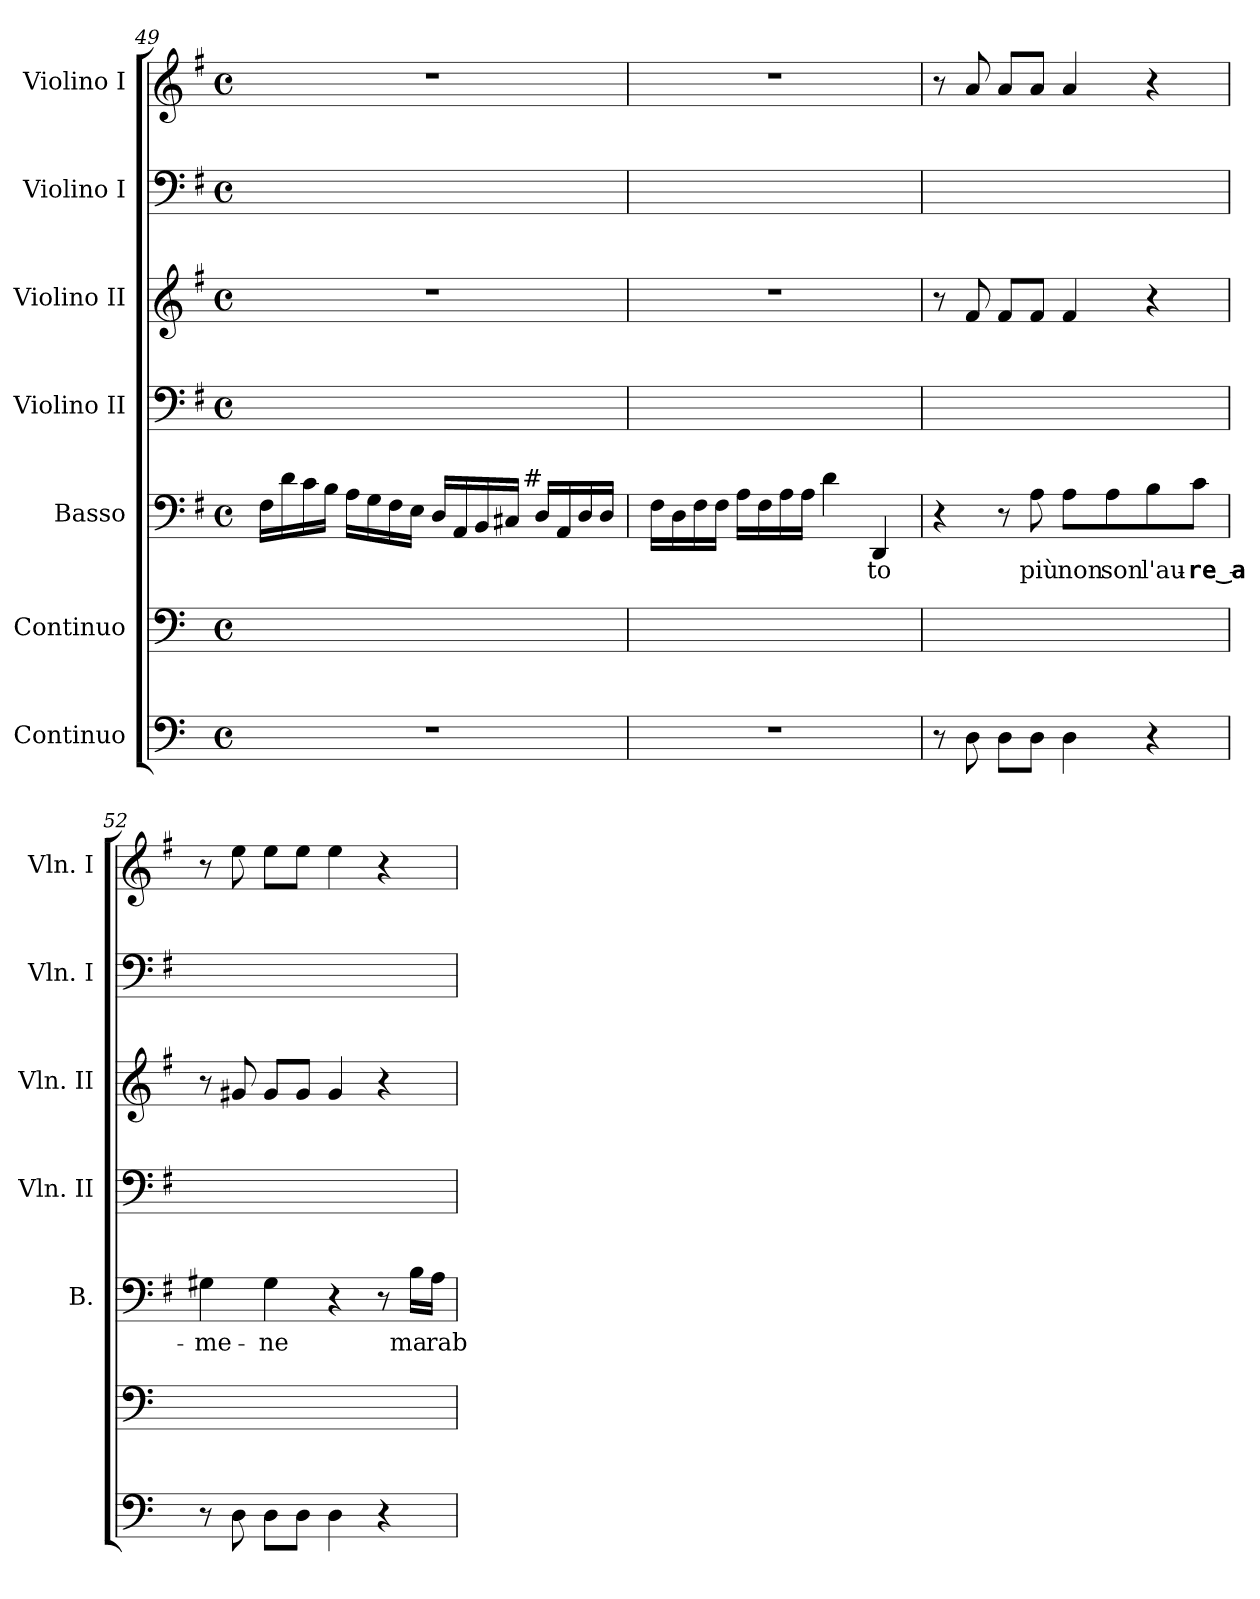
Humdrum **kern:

**kern	**kern	**text	**kern	**text	**kern	**text	**kern	**kern	**text	**kern
*part7	*part6	*part6	*part5	*part5	*part4	*part4	*part3	*part2	*part2	*part1
*staff7	*staff6	*staff6	*staff5	*staff5	*staff4	*staff4	*staff3	*staff2	*staff2	*staff1
*I"Continuo	*I"Continuo	*	*I"Basso	*	*I"Violino II	*	*I"Violino II	*I"Violino I	*	*I"Violino I
*	*	*	*I'B.	*	*I'Vln. II	*	*I'Vln. II	*I'Vln. I	*	*I'Vln. I
*clefF4	*clefF4	*	*clefF4	*	*clefF4	*	*clefG2	*clefF4	*	*clefG2
*k[]	*k[]	*	*k[f#]	*	*k[f#]	*	*k[f#]	*k[f#]	*	*k[f#]
*a:	*a:	*	*e:	*	*e:	*	*e:	*e:	*	*e:
*M4/4	*M4/4	*	*M4/4	*	*M4/4	*	*M4/4	*M4/4	*	*M4/4
*met(c)	*met(c)	*	*met(c)	*	*met(c)	*	*met(c)	*met(c)	*	*met(c)
=49	=49	=49	=49	=49	=49	=49	=49	=49	=49	=49
*	*	*	*^	*	*	*	*	*	*	*
1r	16F#i\LLyy	.	16F#i\LL	2ryy	.	16F#i/LLyy	.	1r	16F#i/LLyy	.	1r
.	16di\yy	.	16di\	.	.	16di/yy	.	.	16di/yy	.	.
.	16ci\yy	.	16ci\	.	.	16ci/yy	.	.	16ci/yy	.	.
.	16Bi\JJyy	.	16Bi\JJ	.	.	16Bi/JJyy	.	.	16Bi/JJyy	.	.
.	16Ai\LLyy	.	16Ai\LL	.	.	16Ai/LLyy	.	.	16Ai/LLyy	.	.
.	16Gi\yy	.	16Gi\	.	.	16Gi/yy	.	.	16Gi/yy	.	.
.	16F#i\yy	.	16F#i\	.	.	16F#i/yy	.	.	16F#i/yy	.	.
.	16Ei\JJyy	.	16Ei\JJ	.	.	16Ei/JJyy	.	.	16Ei/JJyy	.	.
.	16Di/LLyy	.	16Di/LL	8ryy	.	16Di/LLyy	.	.	16Di/LLyy	.	.
.	16AAi/yy	.	16AAi/	.	.	16AAi/yy	.	.	16AAi/yy	.	.
.	16BBi/yy	.	16BBi/	16ryy	.	16BBi/yy	.	.	16BBi/yy	.	.
.	16C#i/JJyy	.	16C#i/JJ	32ryy	.	16C#i/JJyy	.	.	16C#i/JJyy	.	.
.	.	.	.	256ryy	.	.	.	.	.	.	.
!	!	!	!	!LO:TX:a:t=#	!	!	!	!	!	!	!
.	.	.	.	4ryy	.	.	.	.	.	.	.
.	16Di/LLyy	.	16Di/LL	.	.	16Di/LLyy	.	.	16Di/LLyy	.	.
.	16AAi/yy	.	16AAi/	.	.	16AAi/yy	.	.	16AAi/yy	.	.
.	16Di/yy	.	16Di/	.	.	16Di/yy	.	.	16Di/yy	.	.
.	16Di/JJyy	.	16Di/JJ	.	.	16Di/JJyy	.	.	16Di/JJyy	.	.
.	.	.	.	64..ryy	.	.	.	.	.	.	.
*	*	*	*v	*v	*	*	*	*	*	*	*
=50	=50	=50	=50	=50	=50	=50	=50	=50	=50	=50
1r	16F#i\LLyy	.	16F#i\LL	.	16F#i/LLyy	.	1r	16F#i/LLyy	.	1r
.	16Di\yy	.	16Di\	.	16Di/yy	.	.	16Di/yy	.	.
.	16F#i\yy	.	16F#i\	.	16F#i/yy	.	.	16F#i/yy	.	.
.	16F#i\JJyy	.	16F#i\JJ	.	16F#i/JJyy	.	.	16F#i/JJyy	.	.
.	16Ai\LLyy	.	16Ai\LL	.	16Ai/LLyy	.	.	16Ai/LLyy	.	.
.	16F#i\yy	.	16F#i\	.	16F#i/yy	.	.	16F#i/yy	.	.
.	16Ai\yy	.	16Ai\	.	16Ai/yy	.	.	16Ai/yy	.	.
.	16Ai\JJyy	.	16Ai\JJ	.	16Ai/JJyy	.	.	16Ai/JJyy	.	.
.	4di\yy	.	4di\	.	4di/yy	.	.	4di/yy	.	.
!	!	!LO:LY:b:color=#000000	!	!	!	!	!	!	!	!
!	!	!	!	!LO:LY:b:color=#000000	!	!	!	!	!	!
!	!	!	!	!	!	!LO:LY:b:color=#000000	!	!	!	!
!	!	!	!	!	!	!	!	!	!LO:LY:b:color=#000000	!
.	4DDi/yy	-to	4DDi/	-to	4DDi/yy	-to	.	4DDi/yy	-to	.
=51	=51	=51	=51	=51	=51	=51	=51	=51	=51	=51
8r	4ryy	.	4r	.	4ryy	.	8r	4ryy	.	8r
8Di\	.	.	.	.	.	.	8f#i/	.	.	8ai/
8Di\L	8ryy	.	8r	.	8ryy	.	8f#i/L	8ryy	.	8ai/L
!	!	!LO:LY:b:color=#000000	!	!	!	!	!	!	!	!
!	!	!	!	!LO:LY:b:color=#000000	!	!	!	!	!	!
!	!	!	!	!	!	!LO:LY:b:color=#000000	!	!	!	!
!	!	!	!	!	!	!	!	!	!LO:LY:b:color=#000000	!
8Di\J	8Ai\yy	più	8Ai\	più	8Ai/yy	più	8f#i/J	8Ai/yy	più	8ai/J
!	!	!LO:LY:b:color=#000000	!	!	!	!	!	!	!	!
!	!	!	!	!LO:LY:b:color=#000000	!	!	!	!	!	!
!	!	!	!	!	!	!LO:LY:b:color=#000000	!	!	!	!
!	!	!	!	!	!	!	!	!	!LO:LY:b:color=#000000	!
4Di\	8Ai\Lyy	non	8Ai\L	non	8Ai/Lyy	non	4f#i/	8Ai/Lyy	non	4ai/
!	!	!LO:LY:b:color=#000000	!	!	!	!	!	!	!	!
!	!	!	!	!LO:LY:b:color=#000000	!	!	!	!	!	!
!	!	!	!	!	!	!LO:LY:b:color=#000000	!	!	!	!
!	!	!	!	!	!	!	!	!	!LO:LY:b:color=#000000	!
.	8Ai\yy	son	8Ai\	son	8Ai/yy	son	.	8Ai/yy	son	.
!	!	!LO:LY:b:color=#000000	!	!	!	!	!	!	!	!
!	!	!	!	!LO:LY:b:color=#000000	!	!	!	!	!	!
!	!	!	!	!	!	!LO:LY:b:color=#000000	!	!	!	!
!	!	!	!	!	!	!	!	!	!LO:LY:b:color=#000000	!
4r	8Bi\yy	l'au-	8Bi\	l'au-	8Bi/yy	l'au-	4r	8Bi/yy	l'au-	4r
!	!	!LO:LY:b:color=#000000	!	!	!	!	!	!	!	!
!	!	!	!	!LO:LY:b:color=#000000	!	!	!	!	!	!
!	!	!	!	!	!	!LO:LY:b:color=#000000	!	!	!	!
!	!	!	!	!	!	!	!	!	!LO:LY:b:color=#000000	!
.	8ci\Jyy	-re_a-	8ci\J	-re_a-	8ci/Jyy	-re_a-	.	8ci/Jyy	-re_a-	.
=52	=52	=52	=52	=52	=52	=52	=52	=52	=52	=52
!	!	!LO:LY:b:color=#000000	!	!	!	!	!	!	!	!
!	!	!	!	!LO:LY:b:color=#000000	!	!	!	!	!	!
!	!	!	!	!	!	!LO:LY:b:color=#000000	!	!	!	!
!	!	!	!	!	!	!	!	!	!LO:LY:b:color=#000000	!
8r	4G#Xi\yy	-me-	4G#Xi\	-me-	4G#Xi/yy	-me-	8r	4G#Xi/yy	-me-	8r
8Di\	.	.	.	.	.	.	8g#Xi/	.	.	8eei\
!	!	!LO:LY:b:color=#000000	!	!	!	!	!	!	!	!
!	!	!	!	!LO:LY:b:color=#000000	!	!	!	!	!	!
!	!	!	!	!	!	!LO:LY:b:color=#000000	!	!	!	!
!	!	!	!	!	!	!	!	!	!LO:LY:b:color=#000000	!
8Di\L	4G#i\yy	-ne	4G#i\	-ne	4G#i/yy	-ne	8g#i/L	4G#i/yy	-ne	8eei\L
8Di\J	.	.	.	.	.	.	8g#i/J	.	.	8eei\J
4Di\	4ryy	.	4r	.	4ryy	.	4g#i/	4ryy	.	4eei\
4r	8ryy	.	8r	.	8ryy	.	4r	8ryy	.	4r
!	!	!LO:LY:b:color=#000000	!	!	!	!	!	!	!	!
!	!	!	!	!LO:LY:b:color=#000000	!	!	!	!	!	!
!	!	!	!	!	!	!LO:LY:b:color=#000000	!	!	!	!
!	!	!	!	!	!	!	!	!	!LO:LY:b:color=#000000	!
.	16Bi\LLyy	ma	16Bi\LL	ma	16Bi/LLyy	ma	.	16Bi/LLyy	ma	.
!	!	!LO:LY:b:color=#000000	!	!	!	!	!	!	!	!
!	!	!	!	!LO:LY:b:color=#000000	!	!	!	!	!	!
!	!	!	!	!	!	!LO:LY:b:color=#000000	!	!	!	!
!	!	!	!	!	!	!	!	!	!LO:LY:b:color=#000000	!
.	16Ai\JJyy	rab-	16Ai\JJ	rab-	16Ai/JJyy	rab-	.	16Ai/JJyy	rab-	.
=	=	=	=	=	=	=	=	=	=	=
*-	*-	*-	*-	*-	*-	*-	*-	*-	*-	*-
